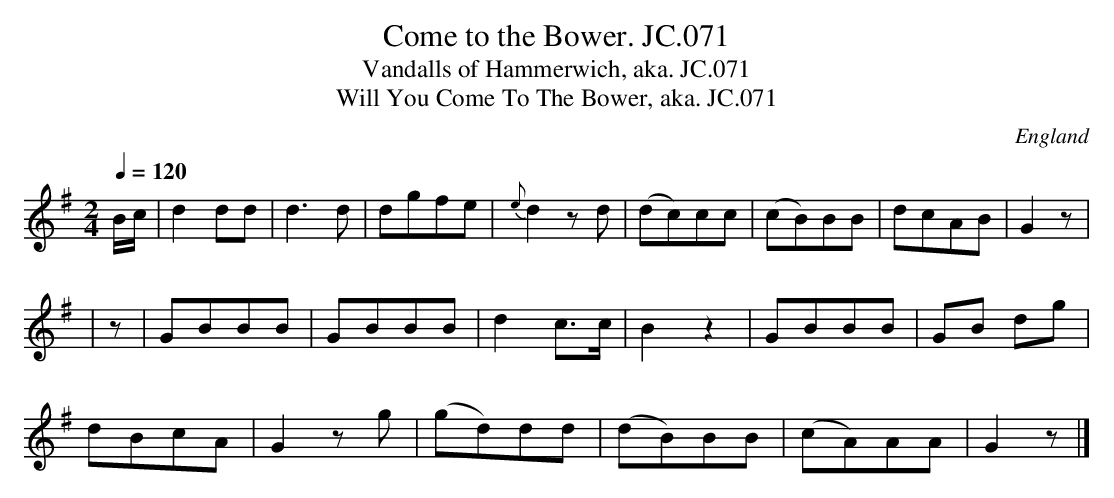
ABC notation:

X:1
T:Come to the Bower. JC.071
T:Vandalls of Hammerwich, aka. JC.071
T:Will You Come To The Bower, aka. JC.071
O:England
M:2/4
L:1/8
Q:1/4=120
K:G major
B/c/|\
d2dd|d3d|dgfe|{e}d2zd|\
(dc)cc|(cB)BB|dcAB|G2z|!
|z|GBBB|GBBB|d2c>c|B2z2|GBBB|GB dg|!
dBcA|G2zg|(gd)dd|(dB)BB|(cA)AA|G2z|]
